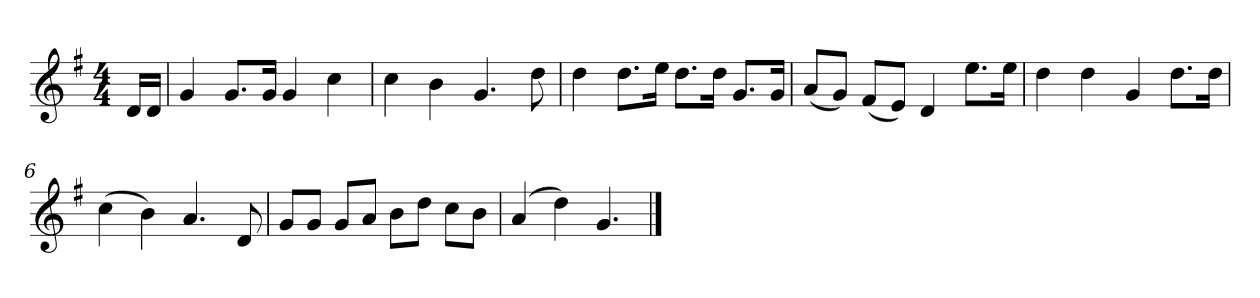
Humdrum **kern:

**kern
*part1
*staff1
*k[f#]
*M4/4
*MM120
=
16dLL
16dJJ
=1
4g
8.gL
16gJk
4g
4cc
=2
4cc
4b
4.g
8dd
=3
4dd
8.ddL
16eeJk
8.ddL
16ddJk
8.gL
16gJk
=4
(8aL
8gJ)
(8f#L
8eJ)
4d
8.eeL
16eeJk
=5
4dd
4dd
4g
8.ddL
16ddJk
=6
(4cc
4b)
4.a
8d
=7
8gL
8gJ
8gL
8aJ
8bL
8ddJ
8ccL
8bJ
=8
(4a
4dd)
4.g
==
*-
